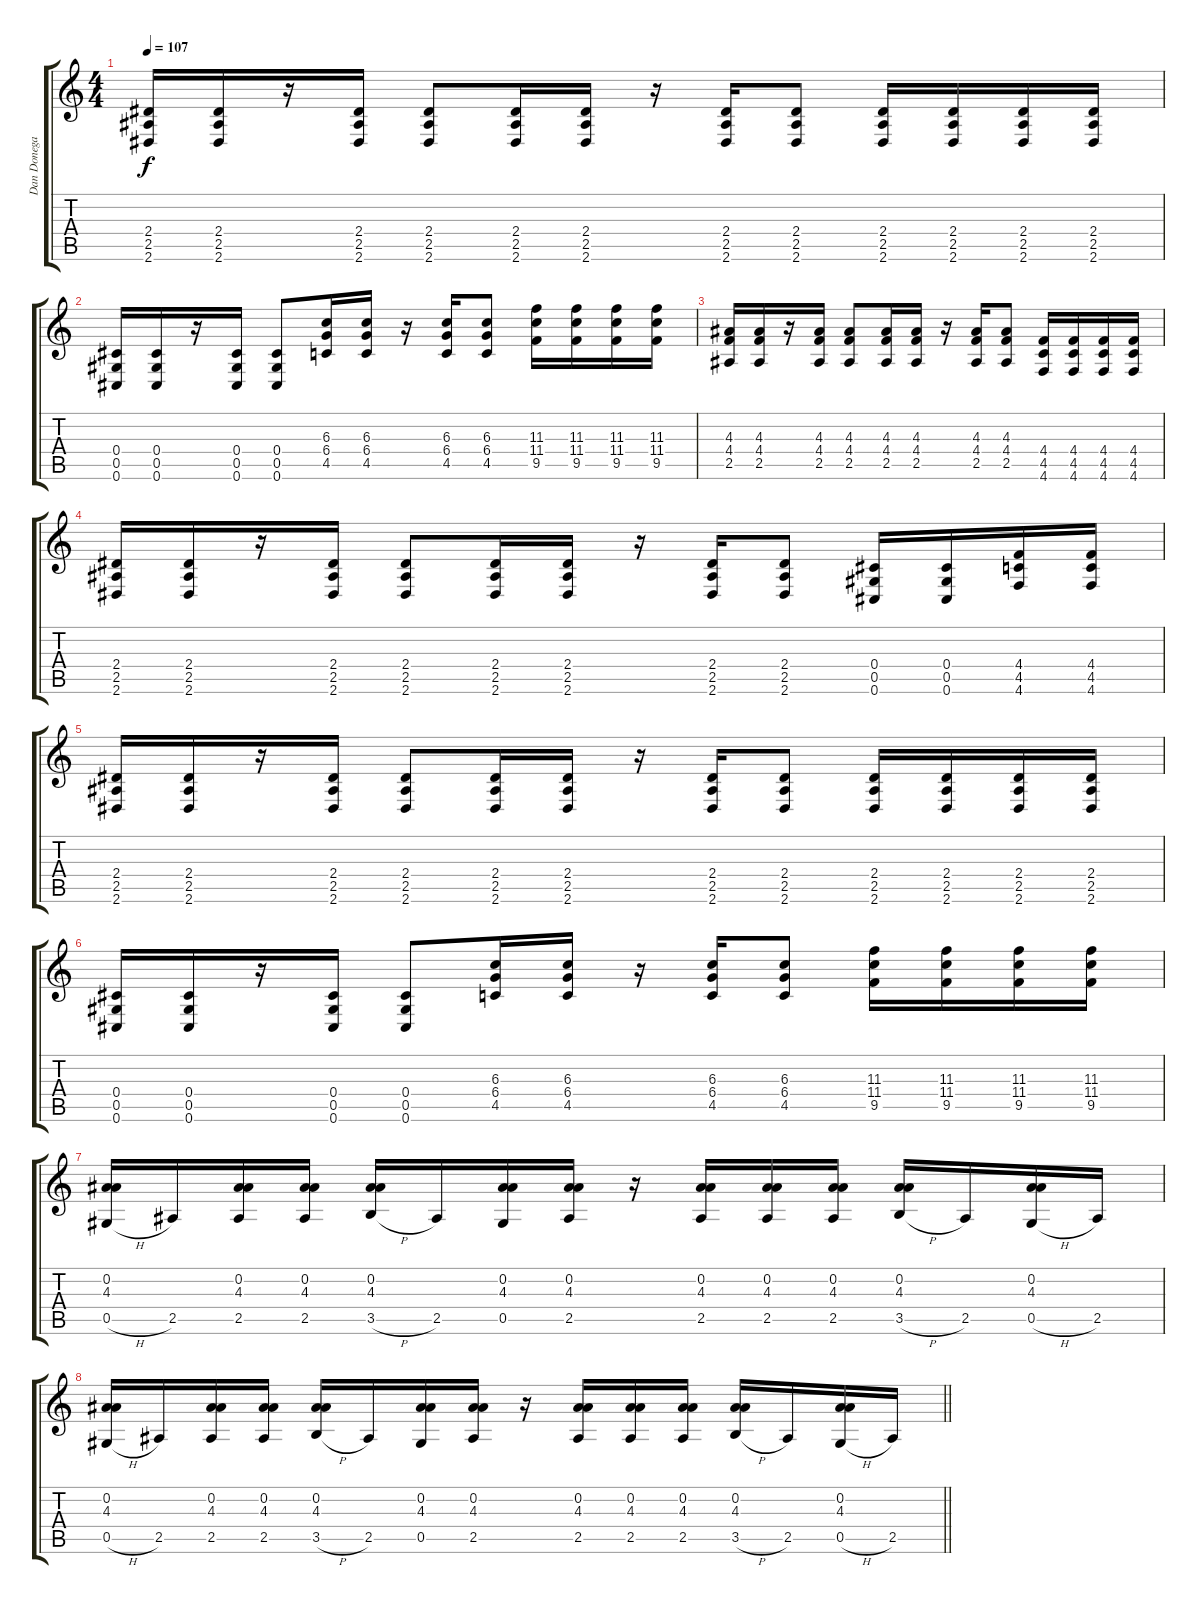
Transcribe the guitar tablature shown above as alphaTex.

\track ("Dan Donegan" "Dan Donega") {instrument distortionguitar}
\staff {score tabs}
\tuning (Eb4 Bb3 Gb3 Db3 Ab2 Db2) {hide}
\ts (4 4)
\tempo 107
\clef g2
\ks c
(2.4 2.5 2.6).16{dy f} (2.4 2.5 2.6).16 r.16 (2.4 2.5 2.6).16 (2.4 2.5 2.6).8 (2.4 2.5 2.6).16 (2.4 2.5 2.6).16 r.16 (2.4 2.5 2.6).16 (2.4 2.5 2.6).8 (2.4 2.5 2.6).16 (2.4 2.5 2.6).16 (2.4 2.5 2.6).16 (2.4 2.5 2.6).16 |
(0.4 0.5 0.6).16 (0.4 0.5 0.6).16 r.16 (0.4 0.5 0.6).16 (0.4 0.5 0.6).8 (6.3 6.4 4.5).16 (6.3 6.4 4.5).16 r.16 (6.3 6.4 4.5).16 (6.3 6.4 4.5).8 (11.3 11.4 9.5).16 (11.3 11.4 9.5).16 (11.3 11.4 9.5).16 (11.3 11.4 9.5).16 |
(4.3 4.4 2.5).16 (4.3 4.4 2.5).16 r.16 (4.3 4.4 2.5).16 (4.3 4.4 2.5).8 (4.3 4.4 2.5).16 (4.3 4.4 2.5).16 r.16 (4.3 4.4 2.5).16 (4.3 4.4 2.5).8 (4.4 4.5 4.6).16 (4.4 4.5 4.6).16 (4.4 4.5 4.6).16 (4.4 4.5 4.6).16 |
(2.4 2.5 2.6).16 (2.4 2.5 2.6).16 r.16 (2.4 2.5 2.6).16 (2.4 2.5 2.6).8 (2.4 2.5 2.6).16 (2.4 2.5 2.6).16 r.16 (2.4 2.5 2.6).16 (2.4 2.5 2.6).8 (0.4 0.5 0.6).16 (0.4 0.5 0.6).16 (4.4 4.5 4.6).16 (4.4 4.5 4.6).16 |
(2.4 2.5 2.6).16 (2.4 2.5 2.6).16 r.16 (2.4 2.5 2.6).16 (2.4 2.5 2.6).8 (2.4 2.5 2.6).16 (2.4 2.5 2.6).16 r.16 (2.4 2.5 2.6).16 (2.4 2.5 2.6).8 (2.4 2.5 2.6).16 (2.4 2.5 2.6).16 (2.4 2.5 2.6).16 (2.4 2.5 2.6).16 |
(0.4 0.5 0.6).16 (0.4 0.5 0.6).16 r.16 (0.4 0.5 0.6).16 (0.4 0.5 0.6).8 (6.3 6.4 4.5).16 (6.3 6.4 4.5).16 r.16 (6.3 6.4 4.5).16 (6.3 6.4 4.5).8 (11.3 11.4 9.5).16 (11.3 11.4 9.5).16 (11.3 11.4 9.5).16 (11.3 11.4 9.5).16 |
(0.2 4.3 0.5{h}).16 2.5.16 (0.2 4.3 2.5).16 (0.2 4.3 2.5).16 (0.2 4.3 3.5{h}).16 2.5.16 (0.2 4.3 0.5).16 (0.2 4.3 2.5).16 r.16 (0.2 4.3 2.5).16 (0.2 4.3 2.5).16 (0.2 4.3 2.5).16 (0.2 4.3 3.5{h}).16 2.5.16 (0.2 4.3 0.5{h}).16 2.5.16 |
\barLineRight lightlight
(0.2 4.3 0.5{h}).16 2.5.16 (0.2 4.3 2.5).16 (0.2 4.3 2.5).16 (0.2 4.3 3.5{h}).16 2.5.16 (0.2 4.3 0.5).16 (0.2 4.3 2.5).16 r.16 (0.2 4.3 2.5).16 (0.2 4.3 2.5).16 (0.2 4.3 2.5).16 (0.2 4.3 3.5{h}).16 2.5.16 (0.2 4.3 0.5{h}).16 2.5.16
